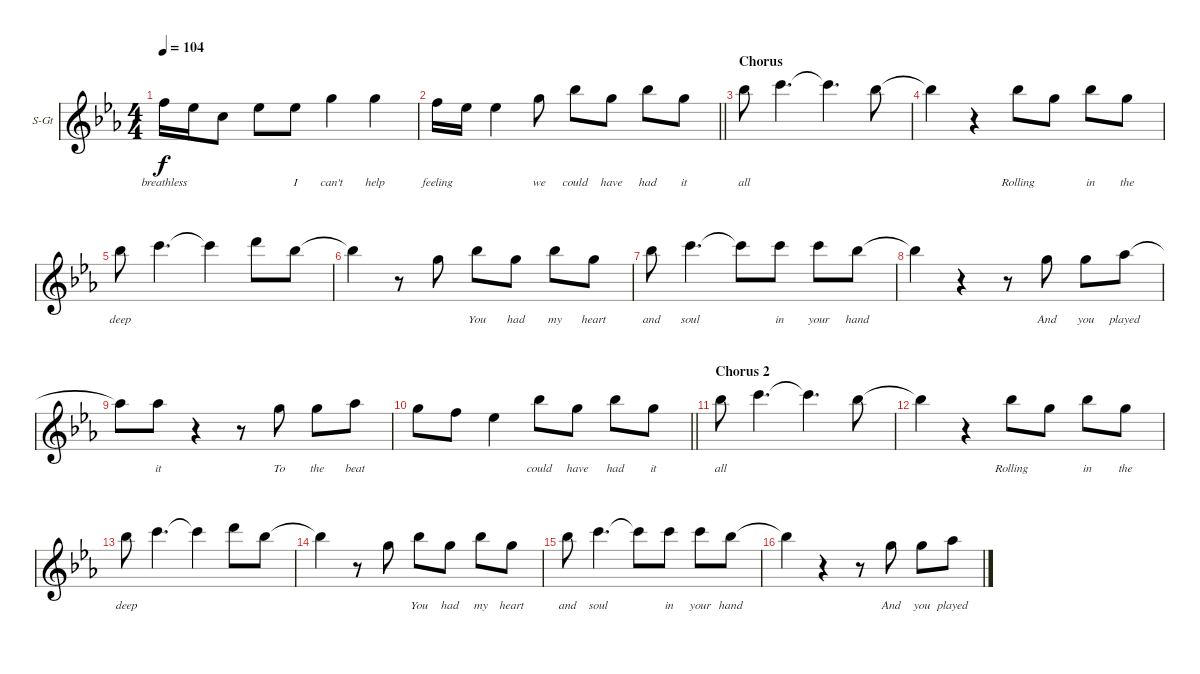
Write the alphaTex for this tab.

\bracketExtendMode groupsimilarinstruments
\firstSystemTrackNameOrientation horizontal
\otherSystemsTrackNameOrientation horizontal
\track ("Adele" "S-Gt") {instrument tenorsax}
\staff {score}
\tuning (E4 B3 G3 D3 A2 E2)
\displaytranspose 12
\ts (4 4)
\tempo 104
\clef g2
\ks eb
1.1.16{lyrics (0 "breathless") lyrics (1 "") lyrics (2 "") lyrics (3 "") lyrics (4 "") dy f} 4.2.16{lyrics (0 "") lyrics (1 "") lyrics (2 "") lyrics (3 "") lyrics (4 "")} 1.2.8{lyrics (0 "") lyrics (1 "") lyrics (2 "") lyrics (3 "") lyrics (4 "")} 4.2.8{lyrics (0 "") lyrics (1 "") lyrics (2 "") lyrics (3 "") lyrics (4 "")} 4.2.8{lyrics (0 "I") lyrics (1 "") lyrics (2 "") lyrics (3 "") lyrics (4 "")} 3.1.4{lyrics (0 "can't") lyrics (1 "") lyrics (2 "") lyrics (3 "") lyrics (4 "")} 3.1.4{lyrics (0 "help") lyrics (1 "") lyrics (2 "") lyrics (3 "") lyrics (4 "")} |
\barLineRight lightlight
1.1.16{lyrics (0 "feeling") lyrics (1 "") lyrics (2 "") lyrics (3 "") lyrics (4 "")} 4.2.16{lyrics (0 "") lyrics (1 "") lyrics (2 "") lyrics (3 "") lyrics (4 "")} 4.2.4{lyrics (0 "") lyrics (1 "") lyrics (2 "") lyrics (3 "") lyrics (4 "")} 3.1.8{lyrics (0 "we") lyrics (1 "") lyrics (2 "") lyrics (3 "") lyrics (4 "")} 6.1.8{lyrics (0 "could") lyrics (1 "") lyrics (2 "") lyrics (3 "") lyrics (4 "")} 3.1.8{lyrics (0 "have") lyrics (1 "") lyrics (2 "") lyrics (3 "") lyrics (4 "")} 6.1.8{lyrics (0 "had") lyrics (1 "") lyrics (2 "") lyrics (3 "") lyrics (4 "")} 3.1.8{lyrics (0 "it") lyrics (1 "") lyrics (2 "") lyrics (3 "") lyrics (4 "")} |
\section ("" "Chorus")
6.1.8{lyrics (0 "all") lyrics (1 "") lyrics (2 "") lyrics (3 "") lyrics (4 "")} 8.1.4{d lyrics (0 "") lyrics (1 "") lyrics (2 "") lyrics (3 "") lyrics (4 "")} 8.1{t}.4{d lyrics (0 "") lyrics (1 "") lyrics (2 "") lyrics (3 "") lyrics (4 "")} 6.1.8{lyrics (0 "") lyrics (1 "") lyrics (2 "") lyrics (3 "") lyrics (4 "")} |
6.1{t}.4{lyrics (0 "") lyrics (1 "") lyrics (2 "") lyrics (3 "") lyrics (4 "")} r.4 6.1.8{lyrics (0 "Rolling") lyrics (1 "") lyrics (2 "") lyrics (3 "") lyrics (4 "")} 3.1.8{lyrics (0 "") lyrics (1 "") lyrics (2 "") lyrics (3 "") lyrics (4 "")} 6.1.8{lyrics (0 "in") lyrics (1 "") lyrics (2 "") lyrics (3 "") lyrics (4 "")} 3.1.8{lyrics (0 "the") lyrics (1 "") lyrics (2 "") lyrics (3 "") lyrics (4 "")} |
6.1.8{lyrics (0 "deep") lyrics (1 "") lyrics (2 "") lyrics (3 "") lyrics (4 "")} 8.1.4{d lyrics (0 "") lyrics (1 "") lyrics (2 "") lyrics (3 "") lyrics (4 "")} 8.1{t}.4{lyrics (0 "") lyrics (1 "") lyrics (2 "") lyrics (3 "") lyrics (4 "")} 10.1.8{lyrics (0 "") lyrics (1 "") lyrics (2 "") lyrics (3 "") lyrics (4 "")} 6.1.8{lyrics (0 "") lyrics (1 "") lyrics (2 "") lyrics (3 "") lyrics (4 "")} |
6.1{t}.4{lyrics (0 "") lyrics (1 "") lyrics (2 "") lyrics (3 "") lyrics (4 "")} r.8 3.1.8{lyrics (0 "") lyrics (1 "") lyrics (2 "") lyrics (3 "") lyrics (4 "")} 6.1.8{lyrics (0 "You") lyrics (1 "") lyrics (2 "") lyrics (3 "") lyrics (4 "")} 3.1.8{lyrics (0 "had") lyrics (1 "") lyrics (2 "") lyrics (3 "") lyrics (4 "")} 6.1.8{lyrics (0 "my") lyrics (1 "") lyrics (2 "") lyrics (3 "") lyrics (4 "")} 3.1.8{lyrics (0 "heart") lyrics (1 "") lyrics (2 "") lyrics (3 "") lyrics (4 "")} |
6.1.8{lyrics (0 "and") lyrics (1 "") lyrics (2 "") lyrics (3 "") lyrics (4 "")} 8.1.4{d lyrics (0 "soul") lyrics (1 "") lyrics (2 "") lyrics (3 "") lyrics (4 "")} 8.1{t}.8{lyrics (0 "") lyrics (1 "") lyrics (2 "") lyrics (3 "") lyrics (4 "")} 8.1.8{lyrics (0 "in") lyrics (1 "") lyrics (2 "") lyrics (3 "") lyrics (4 "")} 8.1.8{lyrics (0 "your") lyrics (1 "") lyrics (2 "") lyrics (3 "") lyrics (4 "")} 6.1.8{lyrics (0 "hand") lyrics (1 "") lyrics (2 "") lyrics (3 "") lyrics (4 "")} |
6.1{t}.4{lyrics (0 "") lyrics (1 "") lyrics (2 "") lyrics (3 "") lyrics (4 "")} r.4 r.8 3.1.8{lyrics (0 "And") lyrics (1 "") lyrics (2 "") lyrics (3 "") lyrics (4 "")} 3.1.8{lyrics (0 "you") lyrics (1 "") lyrics (2 "") lyrics (3 "") lyrics (4 "")} 4.1.8{lyrics (0 "played") lyrics (1 "") lyrics (2 "") lyrics (3 "") lyrics (4 "")} |
4.1{t}.8{lyrics (0 "") lyrics (1 "") lyrics (2 "") lyrics (3 "") lyrics (4 "")} 4.1.8{lyrics (0 "it") lyrics (1 "") lyrics (2 "") lyrics (3 "") lyrics (4 "")} r.4 r.8 3.1.8{lyrics (0 "To") lyrics (1 "") lyrics (2 "") lyrics (3 "") lyrics (4 "")} 3.1.8{lyrics (0 "the") lyrics (1 "") lyrics (2 "") lyrics (3 "") lyrics (4 "")} 4.1.8{lyrics (0 "beat") lyrics (1 "") lyrics (2 "") lyrics (3 "") lyrics (4 "")} |
\barLineRight lightlight
3.1.8{lyrics (0 "") lyrics (1 "") lyrics (2 "") lyrics (3 "") lyrics (4 "")} 1.1.8{lyrics (0 "") lyrics (1 "") lyrics (2 "") lyrics (3 "") lyrics (4 "")} 4.2.4{lyrics (0 "") lyrics (1 "") lyrics (2 "") lyrics (3 "") lyrics (4 "")} 6.1.8{lyrics (0 "could") lyrics (1 "") lyrics (2 "") lyrics (3 "") lyrics (4 "")} 3.1.8{lyrics (0 "have") lyrics (1 "") lyrics (2 "") lyrics (3 "") lyrics (4 "")} 6.1.8{lyrics (0 "had") lyrics (1 "") lyrics (2 "") lyrics (3 "") lyrics (4 "")} 3.1.8{lyrics (0 "it") lyrics (1 "") lyrics (2 "") lyrics (3 "") lyrics (4 "")} |
\section ("" "Chorus 2")
6.1.8{lyrics (0 "all") lyrics (1 "") lyrics (2 "") lyrics (3 "") lyrics (4 "")} 8.1.4{d lyrics (0 "") lyrics (1 "") lyrics (2 "") lyrics (3 "") lyrics (4 "")} 8.1{t}.4{d lyrics (0 "") lyrics (1 "") lyrics (2 "") lyrics (3 "") lyrics (4 "")} 6.1.8{lyrics (0 "") lyrics (1 "") lyrics (2 "") lyrics (3 "") lyrics (4 "")} |
6.1{t}.4{lyrics (0 "") lyrics (1 "") lyrics (2 "") lyrics (3 "") lyrics (4 "")} r.4 6.1.8{lyrics (0 "Rolling") lyrics (1 "") lyrics (2 "") lyrics (3 "") lyrics (4 "")} 3.1.8{lyrics (0 "") lyrics (1 "") lyrics (2 "") lyrics (3 "") lyrics (4 "")} 6.1.8{lyrics (0 "in") lyrics (1 "") lyrics (2 "") lyrics (3 "") lyrics (4 "")} 3.1.8{lyrics (0 "the") lyrics (1 "") lyrics (2 "") lyrics (3 "") lyrics (4 "")} |
6.1.8{lyrics (0 "deep") lyrics (1 "") lyrics (2 "") lyrics (3 "") lyrics (4 "")} 8.1.4{d lyrics (0 "") lyrics (1 "") lyrics (2 "") lyrics (3 "") lyrics (4 "")} 8.1{t}.4{lyrics (0 "") lyrics (1 "") lyrics (2 "") lyrics (3 "") lyrics (4 "")} 10.1.8{lyrics (0 "") lyrics (1 "") lyrics (2 "") lyrics (3 "") lyrics (4 "")} 6.1.8{lyrics (0 "") lyrics (1 "") lyrics (2 "") lyrics (3 "") lyrics (4 "")} |
6.1{t}.4{lyrics (0 "") lyrics (1 "") lyrics (2 "") lyrics (3 "") lyrics (4 "")} r.8 3.1.8{lyrics (0 "") lyrics (1 "") lyrics (2 "") lyrics (3 "") lyrics (4 "")} 6.1.8{lyrics (0 "You") lyrics (1 "") lyrics (2 "") lyrics (3 "") lyrics (4 "")} 3.1.8{lyrics (0 "had") lyrics (1 "") lyrics (2 "") lyrics (3 "") lyrics (4 "")} 6.1.8{lyrics (0 "my") lyrics (1 "") lyrics (2 "") lyrics (3 "") lyrics (4 "")} 3.1.8{lyrics (0 "heart") lyrics (1 "") lyrics (2 "") lyrics (3 "") lyrics (4 "")} |
6.1.8{lyrics (0 "and") lyrics (1 "") lyrics (2 "") lyrics (3 "") lyrics (4 "")} 8.1.4{d lyrics (0 "soul") lyrics (1 "") lyrics (2 "") lyrics (3 "") lyrics (4 "")} 8.1{t}.8{lyrics (0 "") lyrics (1 "") lyrics (2 "") lyrics (3 "") lyrics (4 "")} 8.1.8{lyrics (0 "in") lyrics (1 "") lyrics (2 "") lyrics (3 "") lyrics (4 "")} 8.1.8{lyrics (0 "your") lyrics (1 "") lyrics (2 "") lyrics (3 "") lyrics (4 "")} 6.1.8{lyrics (0 "hand") lyrics (1 "") lyrics (2 "") lyrics (3 "") lyrics (4 "")} |
6.1{t}.4{lyrics (0 "") lyrics (1 "") lyrics (2 "") lyrics (3 "") lyrics (4 "")} r.4 r.8 3.1.8{lyrics (0 "And") lyrics (1 "") lyrics (2 "") lyrics (3 "") lyrics (4 "")} 3.1.8{lyrics (0 "you") lyrics (1 "") lyrics (2 "") lyrics (3 "") lyrics (4 "")} 4.1.8{lyrics (0 "played") lyrics (1 "") lyrics (2 "") lyrics (3 "") lyrics (4 "")}
